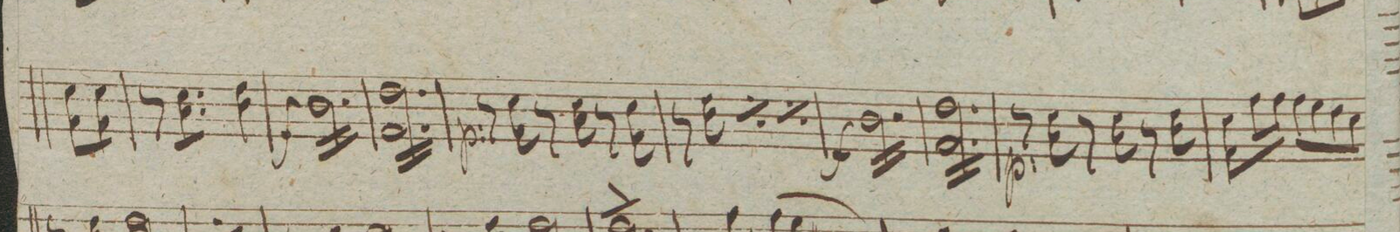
**kern	**dynam
*I"Alto Viola.	*
*clefC3	*
*k[]	*
*M3/4	*
8dL 8G\	.
8dJ 8G\	.
=82	=82
8r	.
*tremolo	*
8dL 8B\	.
8d 8B\	.
8dJ 8B\	.
*Xtremolo	*
4e 4c\	.
=83	=83
*tremolo	*
16c\LL	f
16c\	.
16c\	.
16c\	.
16c\	.
16c\	.
16c\	.
16c\	.
16c\	.
16c\	.
16c\	.
16c\JJ	.
=84	=84
16eLL 16G\	.
16e 16G\	.
16e 16G\	.
16e 16G\	.
16e 16G\	.
16e 16G\	.
16e 16G\	.
16e 16G\	.
16e 16G\	.
16e 16G\	.
16e 16G\	.
16eJJ 16G\	.
*Xtremolo	*
=85	=85
8r	p
8d 8G\	.
8r	.
8d 8B\	.
8r	.
8d 8G\	.
=86	=86
8r	.
8e 8c\	.
*rep	*
8r	.
8e 8c\	.
*Xrep	*
*rep	*
8r	.
8e 8c\	.
*Xrep	*
=87	=87
*tremolo	*
16c\LL	f
16c\	.
16c\	.
16c\	.
16c\	.
16c\	.
16c\	.
16c\	.
16c\	.
16c\	.
16c\	.
16c\JJ	.
=88	=88
16eLL 16G\	.
16e 16G\	.
16e 16G\	.
16e 16G\	.
16e 16G\	.
16e 16G\	.
16e 16G\	.
16e 16G\	.
16e 16G\	.
16e 16G\	.
16e 16G\	.
16eJJ 16G\	.
*Xtremolo	*
=89	=89
8r	p
8d 8B\	.
8r	.
8d 8B\	.
8r	.
8e 8c\	.
=90	=90
8dL 8G\	.
16g\L	.
16g\JJ	.
8g\L	.
8f\	.
8e\	.
8d\J	.
=91	=91
*-	*-
